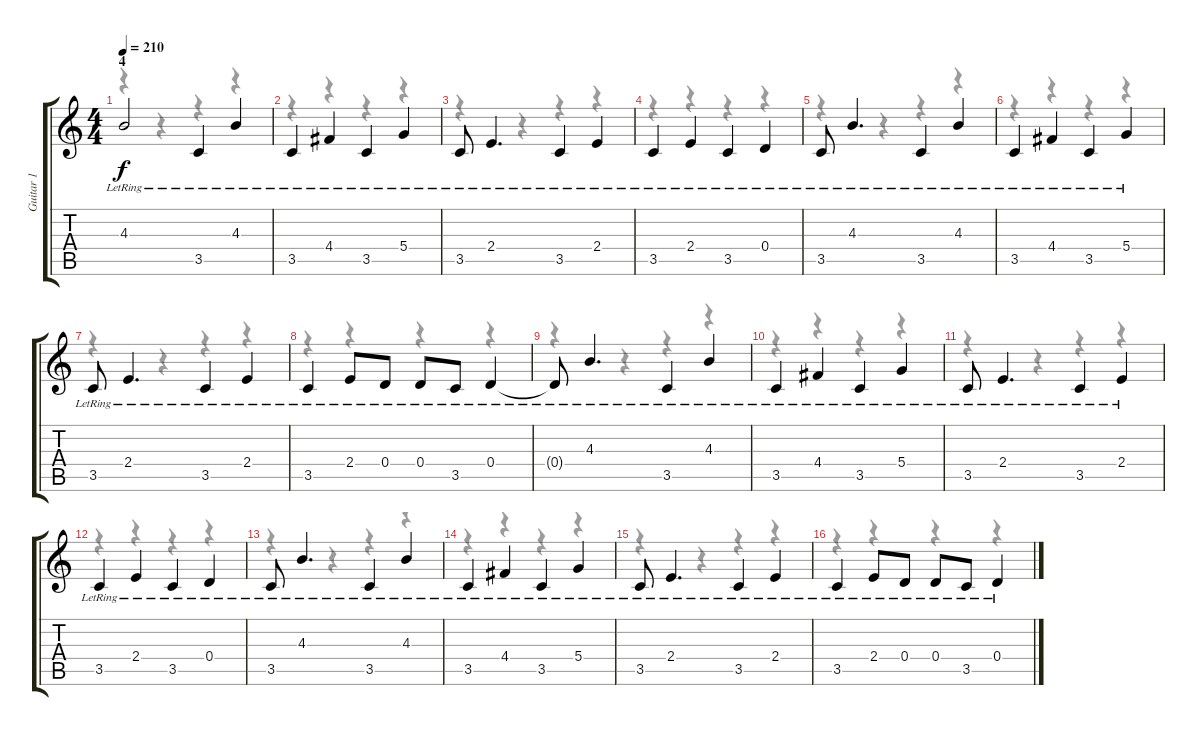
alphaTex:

\track ("Guitar 1" "Guitar 1") {instrument overdrivenguitar}
\staff {score tabs}
\tuning (E4 B3 G3 D3 A2 E2) {hide}
\voice
\ts (4 4)
\section ("" "4")
\tempo 210
\clef g2
\ks c
4.3{lr}.2{dy f} 3.5{lr}.4 4.3{lr}.4 |
3.5{lr}.4 4.4{lr}.4 3.5{lr}.4 5.4{lr}.4 |
3.5{lr}.8 2.4{lr}.4{d} 3.5{lr}.4 2.4{lr}.4 |
3.5{lr}.4 2.4{lr}.4 3.5{lr}.4 0.4{lr}.4 |
3.5{lr}.8 4.3{lr}.4{d} 3.5{lr}.4 4.3{lr}.4 |
3.5{lr}.4 4.4{lr}.4 3.5{lr}.4 5.4{lr}.4 |
3.5{lr}.8 2.4{lr}.4{d} 3.5{lr}.4 2.4{lr}.4 |
3.5{lr}.4 2.4{lr}.8 0.4{lr}.8 0.4{lr}.8 3.5{lr}.8 0.4{lr}.4 |
0.4{lr t}.8 4.3{lr}.4{d} 3.5{lr}.4 4.3{lr}.4 |
3.5{lr}.4 4.4{lr}.4 3.5{lr}.4 5.4{lr}.4 |
3.5{lr}.8 2.4{lr}.4{d} 3.5{lr}.4 2.4{lr}.4 |
3.5{lr}.4 2.4{lr}.4 3.5{lr}.4 0.4{lr}.4 |
3.5{lr}.8 4.3{lr}.4{d} 3.5{lr}.4 4.3{lr}.4 |
3.5{lr}.4 4.4{lr}.4 3.5{lr}.4 5.4{lr}.4 |
3.5{lr}.8 2.4{lr}.4{d} 3.5{lr}.4 2.4{lr}.4 |
3.5{lr}.4 2.4{lr}.8 0.4{lr}.8 0.4{lr}.8 3.5{lr}.8 0.4{lr}.4
\voice
\clef g2
\ottava regular
\simile none
\ks c
r.4{dy f} r.4 r.4 r.4 |
r.4 r.4 r.4 r.4 |
r.4 r.4 r.4 r.4 |
r.4 r.4 r.4 r.4 |
r.4 r.4 r.4 r.4 |
r.4 r.4 r.4 r.4 |
r.4 r.4 r.4 r.4 |
r.4 r.4 r.4 r.4 |
r.4 r.4 r.4 r.4 |
r.4 r.4 r.4 r.4 |
r.4 r.4 r.4 r.4 |
r.4 r.4 r.4 r.4 |
r.4 r.4 r.4 r.4 |
r.4 r.4 r.4 r.4 |
r.4 r.4 r.4 r.4 |
r.4 r.4 r.4 r.4
